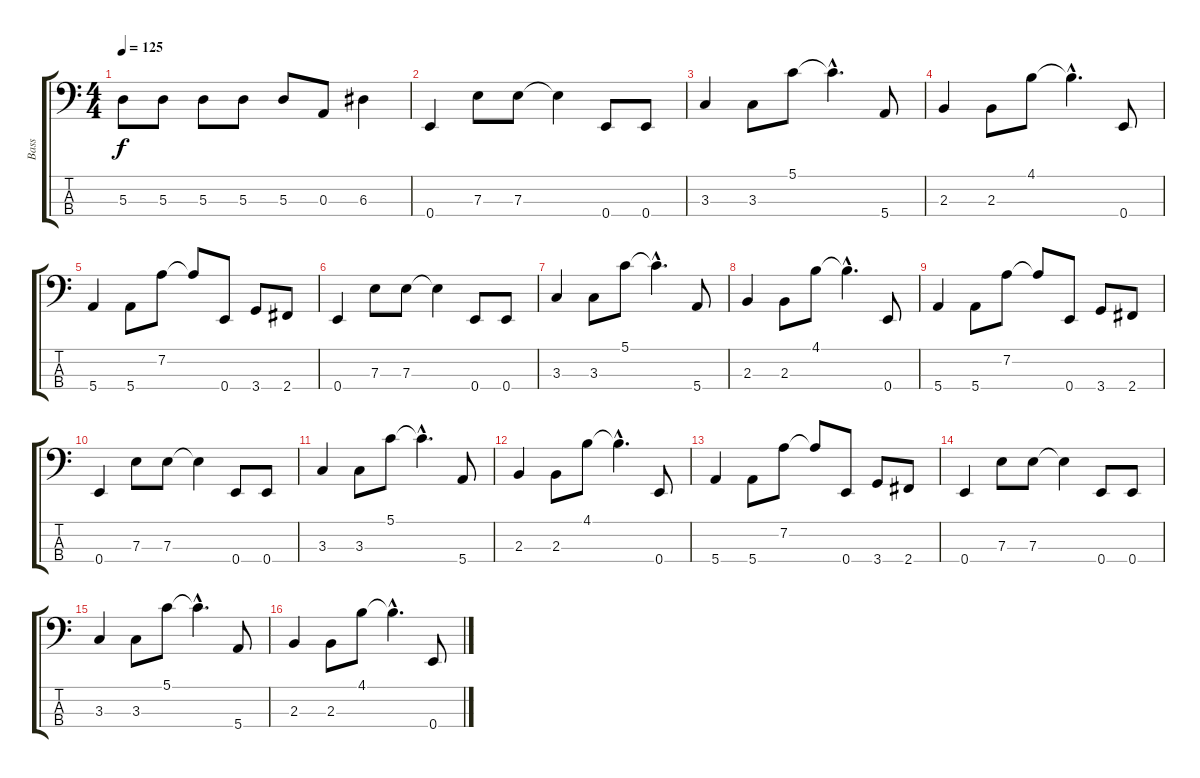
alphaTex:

\track ("Bass" "Bass") {instrument electricbasspick}
\staff {score tabs}
\tuning (G2 D2 A1 E1) {hide}
\ts (4 4)
\tempo 125
\clef f4
\ks c
5.3.8{dy f} 5.3.8 5.3.8 5.3.8 5.3.8 0.3.8 6.3.4 |
0.4.4 7.3.8 7.3.8 7.3{t}.4 0.4.8 0.4.8 |
3.3.4 3.3.8 5.1.8 5.1{hac t}.4{d} 5.4.8 |
2.3.4 2.3.8 4.1.8 4.1{hac t}.4{d} 0.4.8 |
5.4.4 5.4.8 7.2.8 7.2{t}.8 0.4.8 3.4.8 2.4.8 |
0.4.4 7.3.8 7.3.8 7.3{t}.4 0.4.8 0.4.8 |
3.3.4 3.3.8 5.1.8 5.1{hac t}.4{d} 5.4.8 |
2.3.4 2.3.8 4.1.8 4.1{hac t}.4{d} 0.4.8 |
5.4.4 5.4.8 7.2.8 7.2{t}.8 0.4.8 3.4.8 2.4.8 |
0.4.4 7.3.8 7.3.8 7.3{t}.4 0.4.8 0.4.8 |
3.3.4 3.3.8 5.1.8 5.1{hac t}.4{d} 5.4.8 |
2.3.4 2.3.8 4.1.8 4.1{hac t}.4{d} 0.4.8 |
5.4.4 5.4.8 7.2.8 7.2{t}.8 0.4.8 3.4.8 2.4.8 |
0.4.4 7.3.8 7.3.8 7.3{t}.4 0.4.8 0.4.8 |
3.3.4 3.3.8 5.1.8 5.1{hac t}.4{d} 5.4.8 |
2.3.4 2.3.8 4.1.8 4.1{hac t}.4{d} 0.4.8
